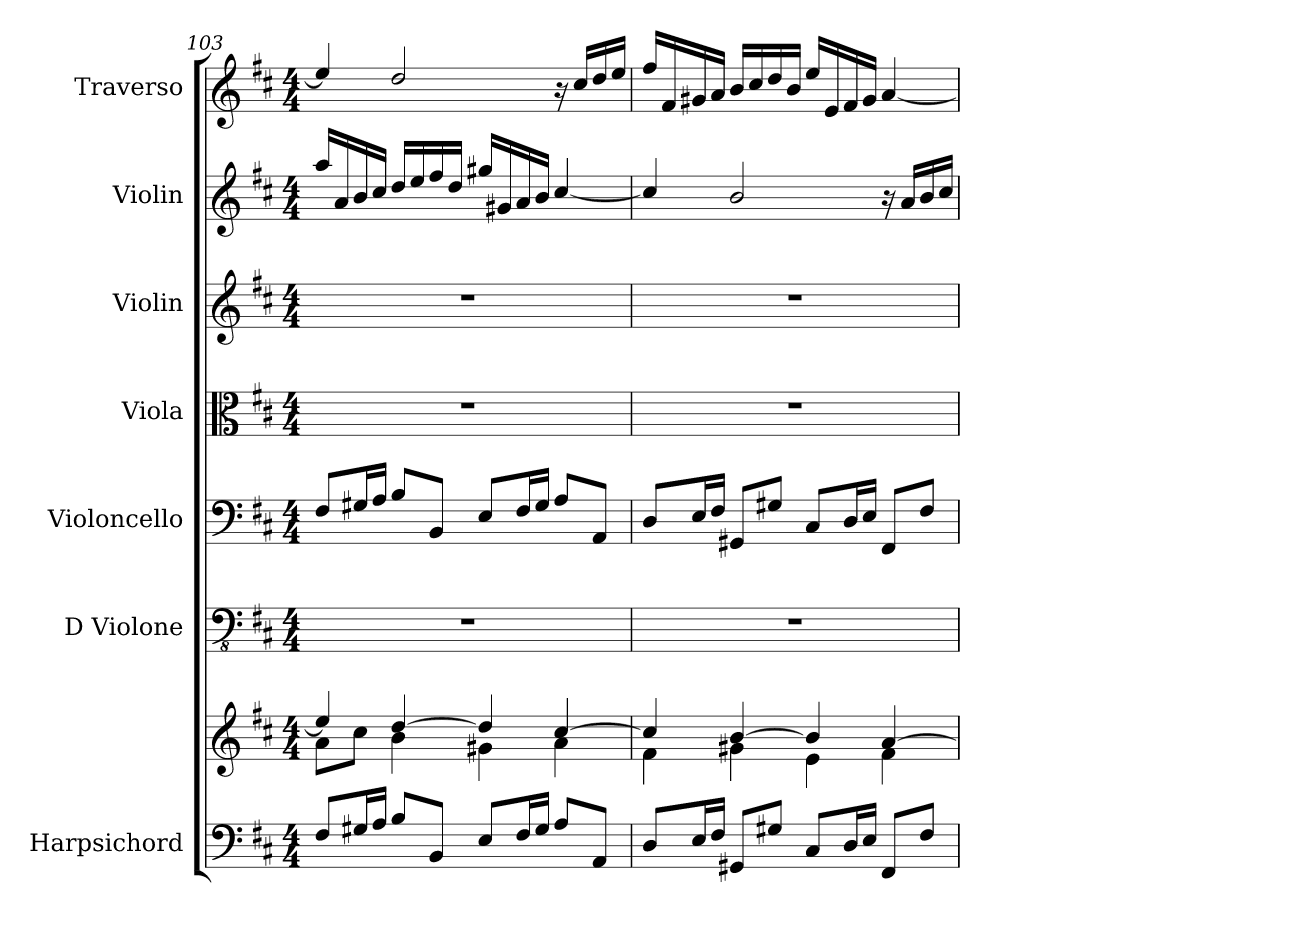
**kern	**kern	**kern	**kern	**kern	**kern	**kern	**kern
*part7	*part7	*part6	*part5	*part4	*part3	*part2	*part1
*staff8	*staff7	*staff6	*staff5	*staff4	*staff3	*staff2	*staff1
*I"Harpsichord	*	*I"D Violone	*I"Violoncello	*I"Viola	*I"Violin	*I"Violin	*I"Traverso
*I'Hch.	*	*I'D Vne.	*I'Vc.	*I'Vla.	*I'Vln.	*I'Vln.	*I'Trv.
!!LO:PB:g=z
*clefF4	*clefG2	*clefFv4	*clefF4	*clefC3	*clefG2	*clefG2	*clefG2
*	*	*ITrd7c12	*	*	*	*	*
*k[f#c#]	*k[f#c#]	*k[f#c#]	*k[f#c#]	*k[f#c#]	*k[f#c#]	*k[f#c#]	*k[f#c#]
*M4/4	*M4/4	*M4/4	*M4/4	*M4/4	*M4/4	*M4/4	*M4/4
=103	=103	=103	=103	=103	=103	=103	=103
*	*^	*	*	*	*	*	*
8F#/L	4ee/]	8a\L	1r	8F#/L	1r	1r	16aa/LL	4ee/]
.	.	.	.	.	.	.	16a/	.
16G#X/L	.	8cc#\J	.	16G#X/L	.	.	16b/	.
16A/JJ	.	.	.	16A/JJ	.	.	16cc#/JJ	.
8B/L	[4dd/	4b\	.	8B/L	.	.	16dd/LL	2dd/
.	.	.	.	.	.	.	16ee/	.
8BB/J	.	.	.	8BB/J	.	.	16ff#/	.
.	.	.	.	.	.	.	16dd/JJ	.
8E/L	4dd/]	4g#X\	.	8E/L	.	.	16gg#X/LL	.
.	.	.	.	.	.	.	16g#X/	.
16F#/L	.	.	.	16F#/L	.	.	16a/	.
16G#/JJ	.	.	.	16G#/JJ	.	.	16b/JJ	.
8A/L	[4cc#/	4a\	.	8A/L	.	.	[4cc#/	16r
.	.	.	.	.	.	.	.	16cc#/LL
8AA/J	.	.	.	8AA/J	.	.	.	16dd/
.	.	.	.	.	.	.	.	16ee/JJ
=104	=104	=104	=104	=104	=104	=104	=104	=104
8D/L	4cc#/]	4f#\	1r	8D/L	1r	1r	4cc#/]	16ff#/LL
.	.	.	.	.	.	.	.	16f#/
16E/L	.	.	.	16E/L	.	.	.	16g#X/
16F#/JJ	.	.	.	16F#/JJ	.	.	.	16a/JJ
8GG#X/L	[4b/	4g#X\	.	8GG#X/L	.	.	2b/	16b/LL
.	.	.	.	.	.	.	.	16cc#/
8G#X/J	.	.	.	8G#X/J	.	.	.	16dd/
.	.	.	.	.	.	.	.	16b/JJ
8C#/L	4b/]	4e\	.	8C#/L	.	.	.	16ee/LL
.	.	.	.	.	.	.	.	16e/
16D/L	.	.	.	16D/L	.	.	.	16f#/
16E/JJ	.	.	.	16E/JJ	.	.	.	16g#/JJ
8FF#/L	[4a/	4f#\	.	8FF#/L	.	.	16r	[4a/
.	.	.	.	.	.	.	16a/LL	.
8F#/J	.	.	.	8F#/J	.	.	16b/	.
.	.	.	.	.	.	.	16cc#/JJ	.
*	*v	*v	*	*	*	*	*	*
=	=	=	=	=	=	=	=
*-	*-	*-	*-	*-	*-	*-	*-
